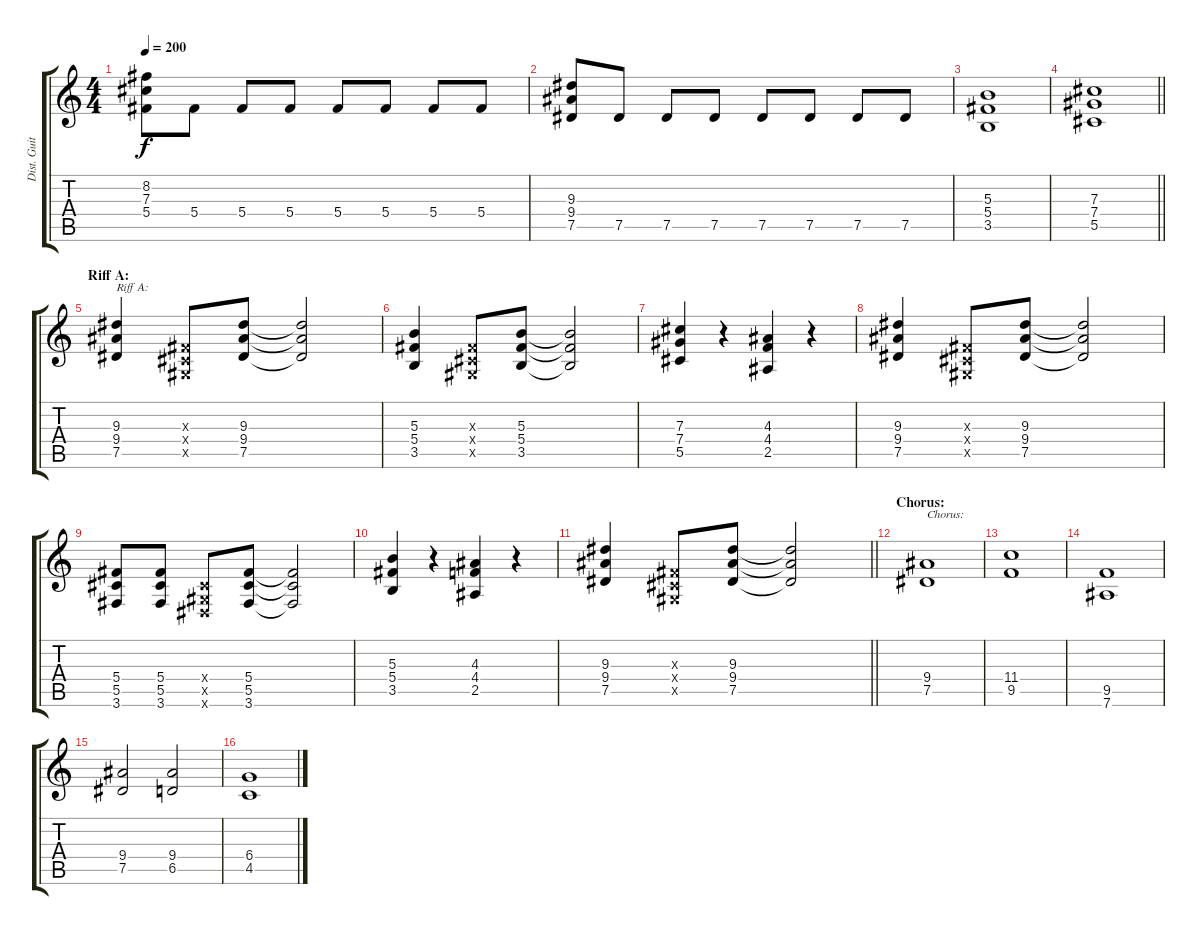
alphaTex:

\track ("Dist. Guitar 2" "Dist. Guit") {instrument distortionguitar}
\staff {score tabs}
\tuning (Eb4 Bb3 Gb3 Db3 Ab2 Eb2) {hide}
\ts (4 4)
\tempo 200
\clef g2
\ks c
(8.2 7.3 5.4).8{dy f} 5.4.8 5.4.8 5.4.8 5.4.8 5.4.8 5.4.8 5.4.8 |
(9.3 9.4 7.5).8 7.5.8 7.5.8 7.5.8 7.5.8 7.5.8 7.5.8 7.5.8 |
(5.3 5.4 3.5).1 |
\barLineRight lightlight
(7.3 7.4 5.5).1 |
\section ("" "Riff A:")
(9.3 9.4 7.5).4{txt "Riff A:"} (0.3{x} 0.4{x} 0.5{x}).8 (9.3 9.4 7.5).8 (9.3{t} 9.4{t} 7.5{t}).2 |
(5.3 5.4 3.5).4 (0.3{x} 0.4{x} 0.5{x}).8 (5.3 5.4 3.5).8 (5.3{t} 5.4{t} 3.5{t}).2 |
(7.3 7.4 5.5).4 r.4 (4.3 4.4 2.5).4 r.4 |
(9.3 9.4 7.5).4 (0.3{x} 0.4{x} 0.5{x}).8 (9.3 9.4 7.5).8 (9.3{t} 9.4{t} 7.5{t}).2 |
(5.4 5.5 3.6).8 (5.4 5.5 3.6).8 (0.4{x} 0.5{x} 0.6{x}).8 (5.4 5.5 3.6).8 (5.4{t} 5.5{t} 3.6{t}).2 |
(5.3 5.4 3.5).4 r.4 (4.3 4.4 2.5).4 r.4 |
\barLineRight lightlight
(9.3 9.4 7.5).4 (0.3{x} 0.4{x} 0.5{x}).8 (9.3 9.4 7.5).8 (9.3{t} 9.4{t} 7.5{t}).2 |
\section ("" "Chorus:")
(9.4 7.5).1{txt "Chorus:"} |
(11.4 9.5).1 |
(9.5 7.6).1 |
(9.4 7.5).2 (9.4 6.5).2 |
(6.4 4.5).1
